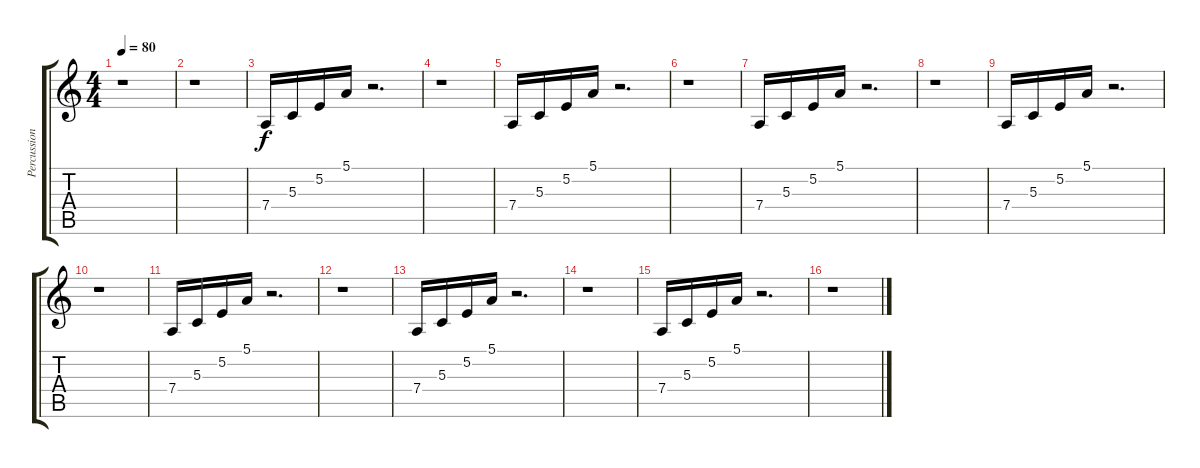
\track ("Percussion(Bengerg)" "Percussion") {instrument marimba}
\staff {score tabs}
\tuning (E4 B3 G3 D3 A2 E2) {hide}
\ts (4 4)
\tempo 80
\clef g2
\ks c
r.1{dy f} |
r.1 |
7.4.16 5.3.16 5.2.16 5.1.16 r.2{d} |
r.1 |
7.4.16 5.3.16 5.2.16 5.1.16 r.2{d} |
r.1 |
7.4.16 5.3.16 5.2.16 5.1.16 r.2{d} |
r.1 |
7.4.16 5.3.16 5.2.16 5.1.16 r.2{d} |
r.1 |
7.4.16 5.3.16 5.2.16 5.1.16 r.2{d} |
r.1 |
7.4.16 5.3.16 5.2.16 5.1.16 r.2{d} |
r.1 |
7.4.16 5.3.16 5.2.16 5.1.16 r.2{d} |
r.1
